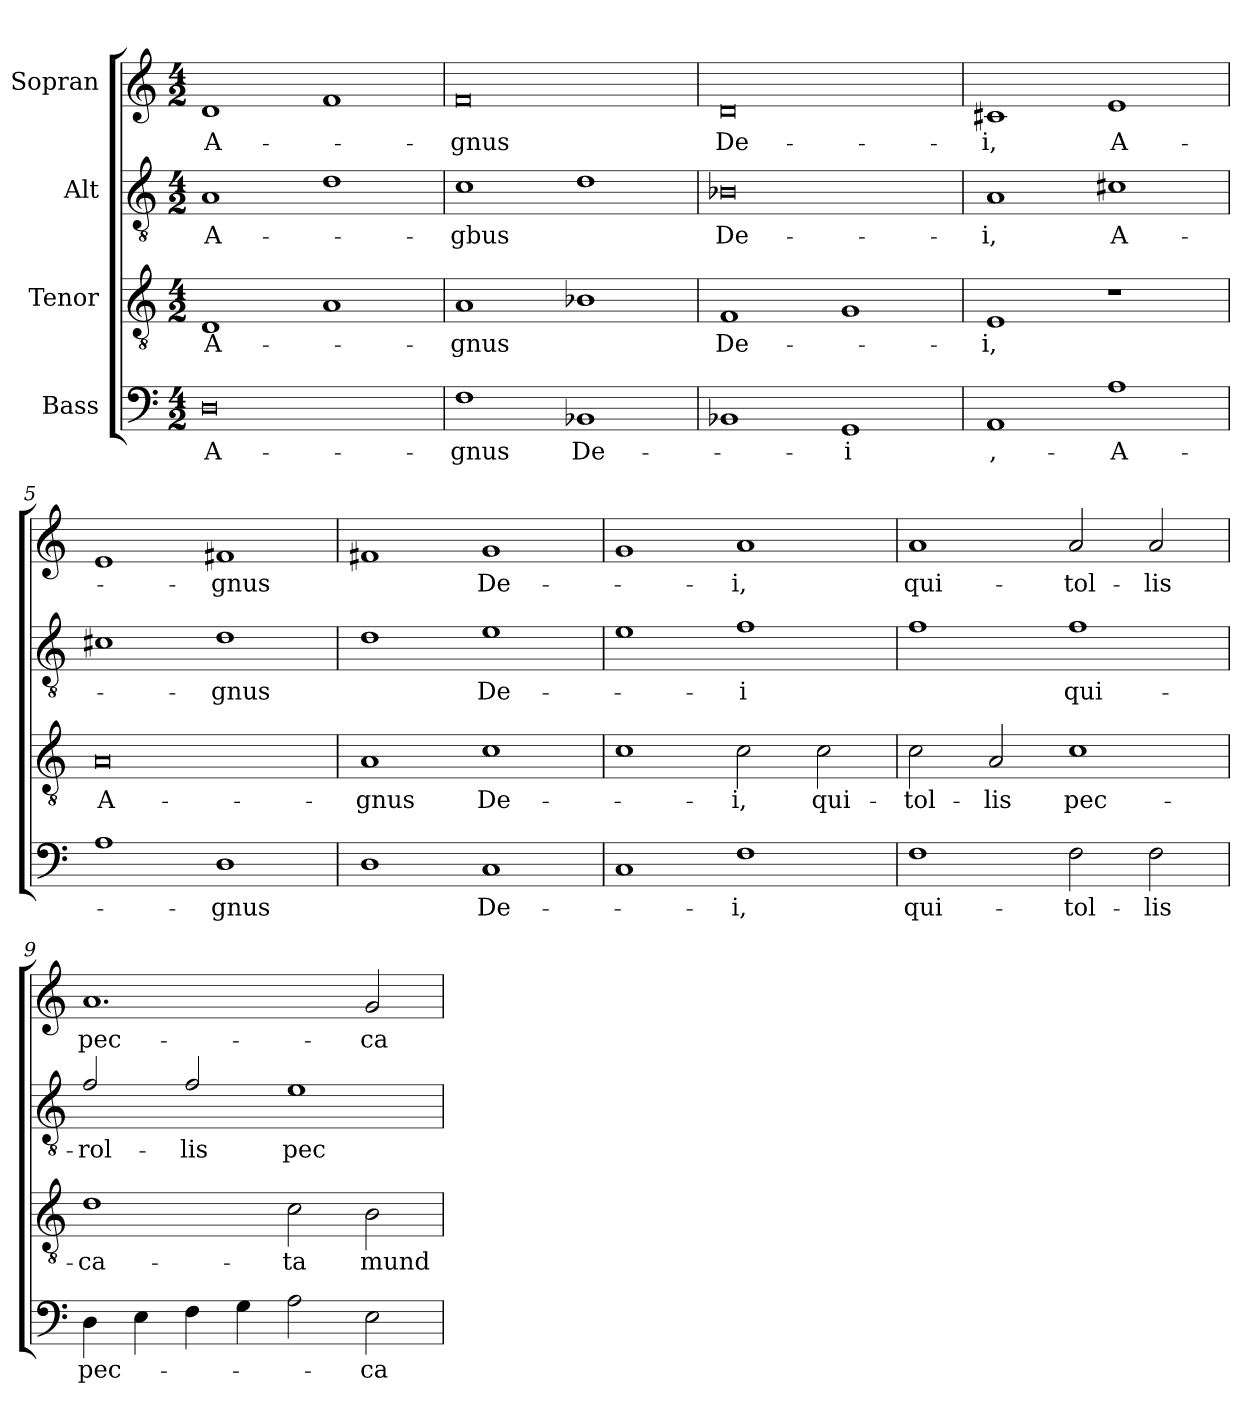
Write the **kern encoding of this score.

**kern	**text	**kern	**text	**kern	**text	**kern	**text
*part4	*part4	*part3	*part3	*part2	*part2	*part1	*part1
*staff4	*staff4	*staff3	*staff3	*staff2	*staff2	*staff1	*staff1
*I"Bass	*	*I"Tenor	*	*I"Alt	*	*I"Sopran	*
*clefF4	*	*clefGv2	*	*clefGv2	*	*clefG2	*
*k[]	*	*k[]	*	*k[]	*	*k[]	*
*M4/2	*	*M4/2	*	*M4/2	*	*M4/2	*
=1	=1	=1	=1	=1	=1	=1	=1
0D\	A-	1D/	A-	1A/	A-	1d/	A-
.	.	1A/	.	1d/	.	1f/	.
=2	=2	=2	=2	=2	=2	=2	=2
1F\	-gnus	1A/	-gnus	1c/	-gbus	0f/	-gnus
1BB-X/	De-	1B-X\	.	1d/	.	.	.
=3	=3	=3	=3	=3	=3	=3	=3
1BB-X/	.	1F/	De-	0B-X/	De-	0d/	De-
1GG/	-i	1G/	.	.	.	.	.
=4	=4	=4	=4	=4	=4	=4	=4
1AA/	,-	1E/	-i,	1A/	-i,	1c#X/	-i,
1A\	A-	1r	.	1c#X/	A-	1e/	A-
=5	=5	=5	=5	=5	=5	=5	=5
1A\	.	0A/	A-	1c#X/	.	1e/	.
1D\	-gnus	.	.	1d/	-gnus	1f#X/	-gnus
=6	=6	=6	=6	=6	=6	=6	=6
1D\	.	1A/	-gnus	1d/	.	1f#X/	.
1C/	De-	1c\	De-	1e/	De-	1g/	De-
=7	=7	=7	=7	=7	=7	=7	=7
1C/	.	1c\	.	1e/	.	1g/	.
1F\	-i,	2c\	-i,	1f/	-i	1a/	-i,
.	.	2c\	qui-	.	.	.	.
=8	=8	=8	=8	=8	=8	=8	=8
1F\	qui-	2c\	tol-	1f/	.	1a/	qui-
.	.	2A/	-lis	.	.	.	.
2F\	tol-	1c\	pec-	1f/	qui-	2a/	tol-
2F\	-lis	.	.	.	.	2a/	-lis
=9	=9	=9	=9	=9	=9	=9	=9
4D\	pec-	1d\	-ca-	2f/	rol-	1.a/	pec-
4E\	.	.	.	.	.	.	.
4F\	.	.	.	2f/	-lis	.	.
4G\	.	.	.	.	.	.	.
2A\	.	2c\	-ta	1e/	pec-	.	.
2E\	-ca-	2B\	mund-	.	.	2g/	-ca-
=	=	=	=	=	=	=	=
*-	*-	*-	*-	*-	*-	*-	*-
